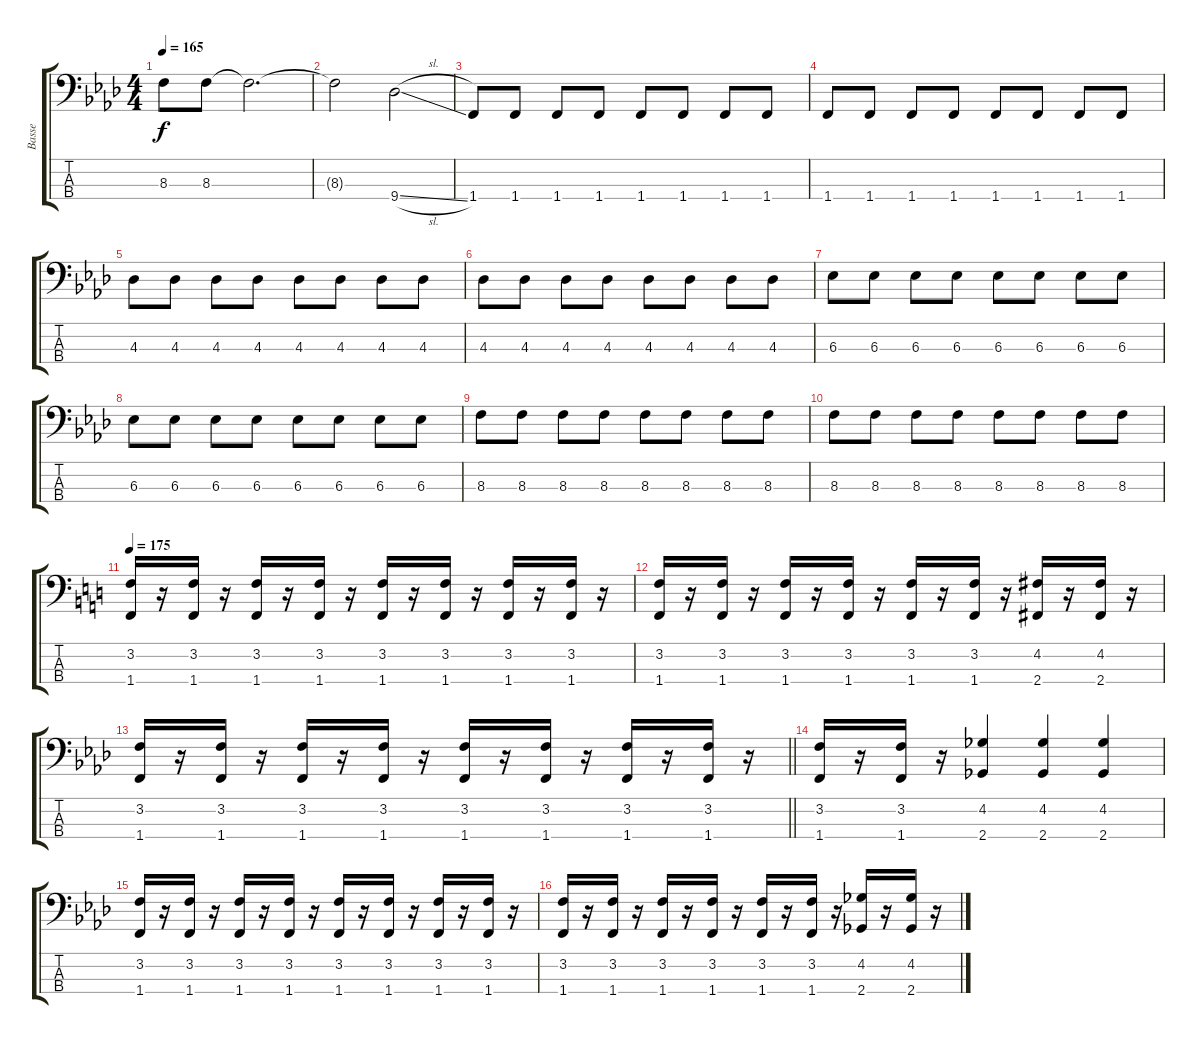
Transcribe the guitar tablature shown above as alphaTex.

\track ("Basse" "Basse") {instrument electricbassfinger}
\staff {score tabs}
\tuning (G2 D2 A1 E1) {hide}
\ts (4 4)
\tempo 165
\clef f4
\ks ab
8.3.8{dy f} 8.3.8 8.3{t}.2{d} |
8.3{t}.2 9.4{sl}.2 |
1.4.8 1.4.8 1.4.8 1.4.8 1.4.8 1.4.8 1.4.8 1.4.8 |
1.4.8 1.4.8 1.4.8 1.4.8 1.4.8 1.4.8 1.4.8 1.4.8 |
4.3.8 4.3.8 4.3.8 4.3.8 4.3.8 4.3.8 4.3.8 4.3.8 |
4.3.8 4.3.8 4.3.8 4.3.8 4.3.8 4.3.8 4.3.8 4.3.8 |
6.3.8 6.3.8 6.3.8 6.3.8 6.3.8 6.3.8 6.3.8 6.3.8 |
6.3.8 6.3.8 6.3.8 6.3.8 6.3.8 6.3.8 6.3.8 6.3.8 |
8.3.8 8.3.8 8.3.8 8.3.8 8.3.8 8.3.8 8.3.8 8.3.8 |
8.3.8 8.3.8 8.3.8 8.3.8 8.3.8 8.3.8 8.3.8 8.3.8 |
\tempo 175
\ks c
(3.2 1.4).16 r.16 (3.2 1.4).16 r.16 (3.2 1.4).16 r.16 (3.2 1.4).16 r.16 (3.2 1.4).16 r.16 (3.2 1.4).16 r.16 (3.2 1.4).16 r.16 (3.2 1.4).16 r.16 |
(3.2 1.4).16 r.16 (3.2 1.4).16 r.16 (3.2 1.4).16 r.16 (3.2 1.4).16 r.16 (3.2 1.4).16 r.16 (3.2 1.4).16 r.16 (4.2 2.4).16 r.16 (4.2 2.4).16 r.16 |
\barLineRight lightlight
\ks ab
(3.2 1.4).16 r.16 (3.2 1.4).16 r.16 (3.2 1.4).16 r.16 (3.2 1.4).16 r.16 (3.2 1.4).16 r.16 (3.2 1.4).16 r.16 (3.2 1.4).16 r.16 (3.2 1.4).16 r.16 |
(3.2 1.4).16 r.16 (3.2 1.4).16 r.16 (4.2 2.4).4 (4.2 2.4).4 (4.2 2.4).4 |
(3.2 1.4).16 r.16 (3.2 1.4).16 r.16 (3.2 1.4).16 r.16 (3.2 1.4).16 r.16 (3.2 1.4).16 r.16 (3.2 1.4).16 r.16 (3.2 1.4).16 r.16 (3.2 1.4).16 r.16 |
(3.2 1.4).16 r.16 (3.2 1.4).16 r.16 (3.2 1.4).16 r.16 (3.2 1.4).16 r.16 (3.2 1.4).16 r.16 (3.2 1.4).16 r.16 (4.2 2.4).16 r.16 (4.2 2.4).16 r.16
